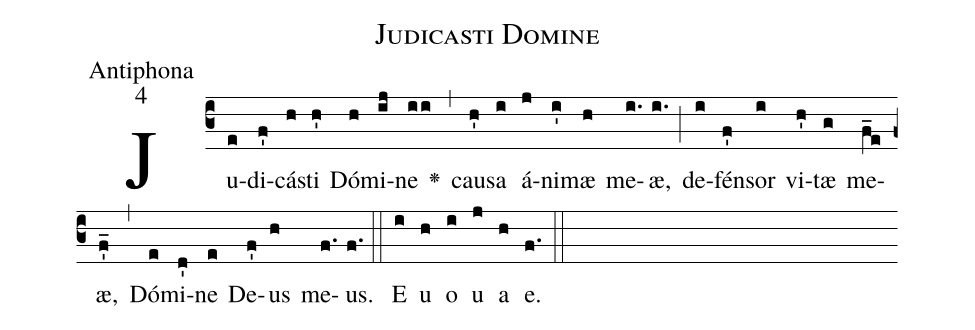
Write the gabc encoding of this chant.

name:Judicasti Domine;
office-part:Antiphona;
mode:4;
%%
(c3)Ju(e)di(f')cá(h)sti(h') Dó(h)mi(ij)ne(ii) <v>\greheightstar</v>(,) cau(h')sa(i) á(j)ni(i')mæ(h) me(i.)æ,(i.) (;) de(i)fén(f')sor(i) vi(h')tæ(g) me(f_e)æ,(f_') (,) Dó(e)mi(d')ne(e) De(f')us(h) me(f.)us.(f.) (::) E(i) u(h) o(i) u(j) a(h) e.(f.) (::)
